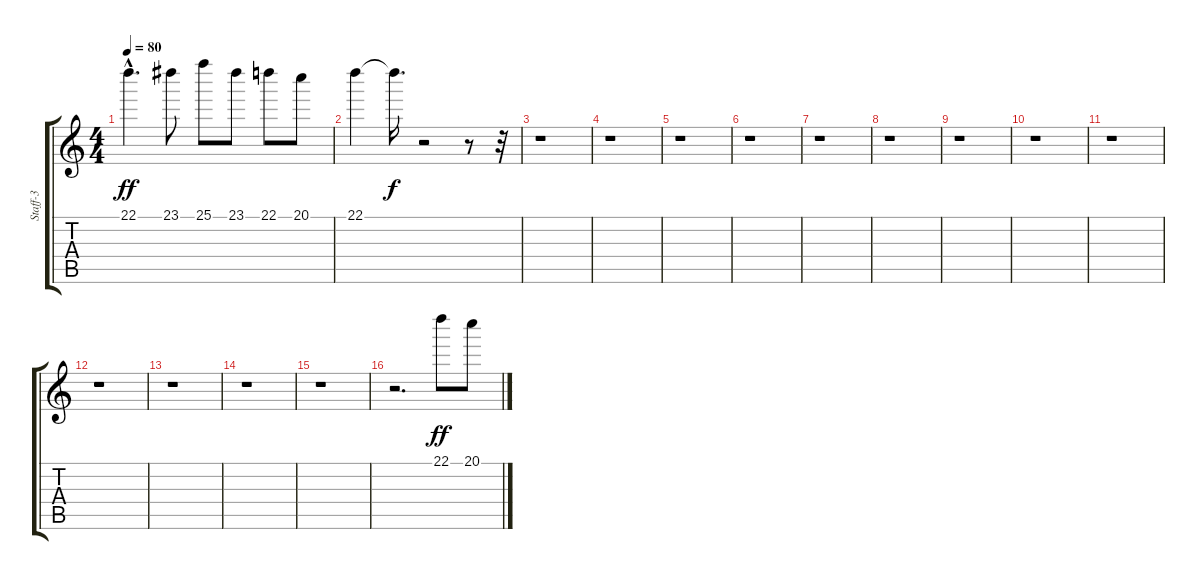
\track ("Staff-3" "Staff-3") {instrument electricbasspick}
\staff {score tabs}
\tuning (E4 B3 G3 D3 A2 E2) {hide}
\ts (4 4)
\tempo 80
\clef g2
\ks c
22.1{hac}.4{d dy ff} 23.1.8 25.1.8 23.1.8 22.1.8 20.1.8 |
22.1.4 22.1{t}.16{d dy f} r.2 r.8 r.32 |
r.1 |
r.1 |
r.1 |
r.1 |
r.1 |
r.1 |
r.1 |
r.1 |
r.1 |
r.1 |
r.1 |
r.1 |
r.1 |
r.2{d} 22.1.8{dy ff} 20.1.8
